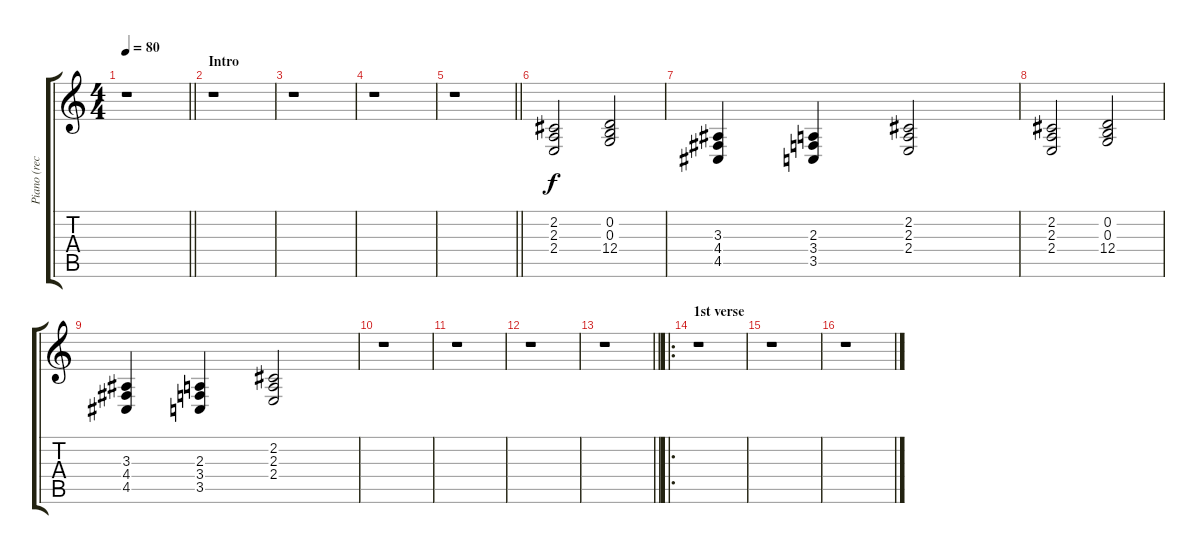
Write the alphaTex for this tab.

\track ("Piano (rechts)" "Piano (rec") {instrument acousticgrandpiano}
\staff {score tabs}
\tuning (E4 B3 G3 D3 A2 E2) {hide}
\ts (4 4)
\tempo 80
\clef g2
\barLineRight lightlight
\ks c
r.1{dy f instrument acousticgrandpiano} |
\section ("" "Intro")
r.1 |
r.1 |
r.1 |
\barLineRight lightlight
r.1 |
(2.2 2.3 2.4).2 (0.2 0.3 12.4).2 |
(3.3 4.4 4.5).4 (2.3 3.4 3.5).4 (2.2 2.3 2.4).2 |
(2.2 2.3 2.4).2 (0.2 0.3 12.4).2 |
(3.3 4.4 4.5).4 (2.3 3.4 3.5).4 (2.2 2.3 2.4).2 |
r.1 |
r.1 |
r.1 |
\barLineRight lightlight
r.1 |
\ro
\section ("" "1st verse")
r.1 |
r.1 |
r.1
